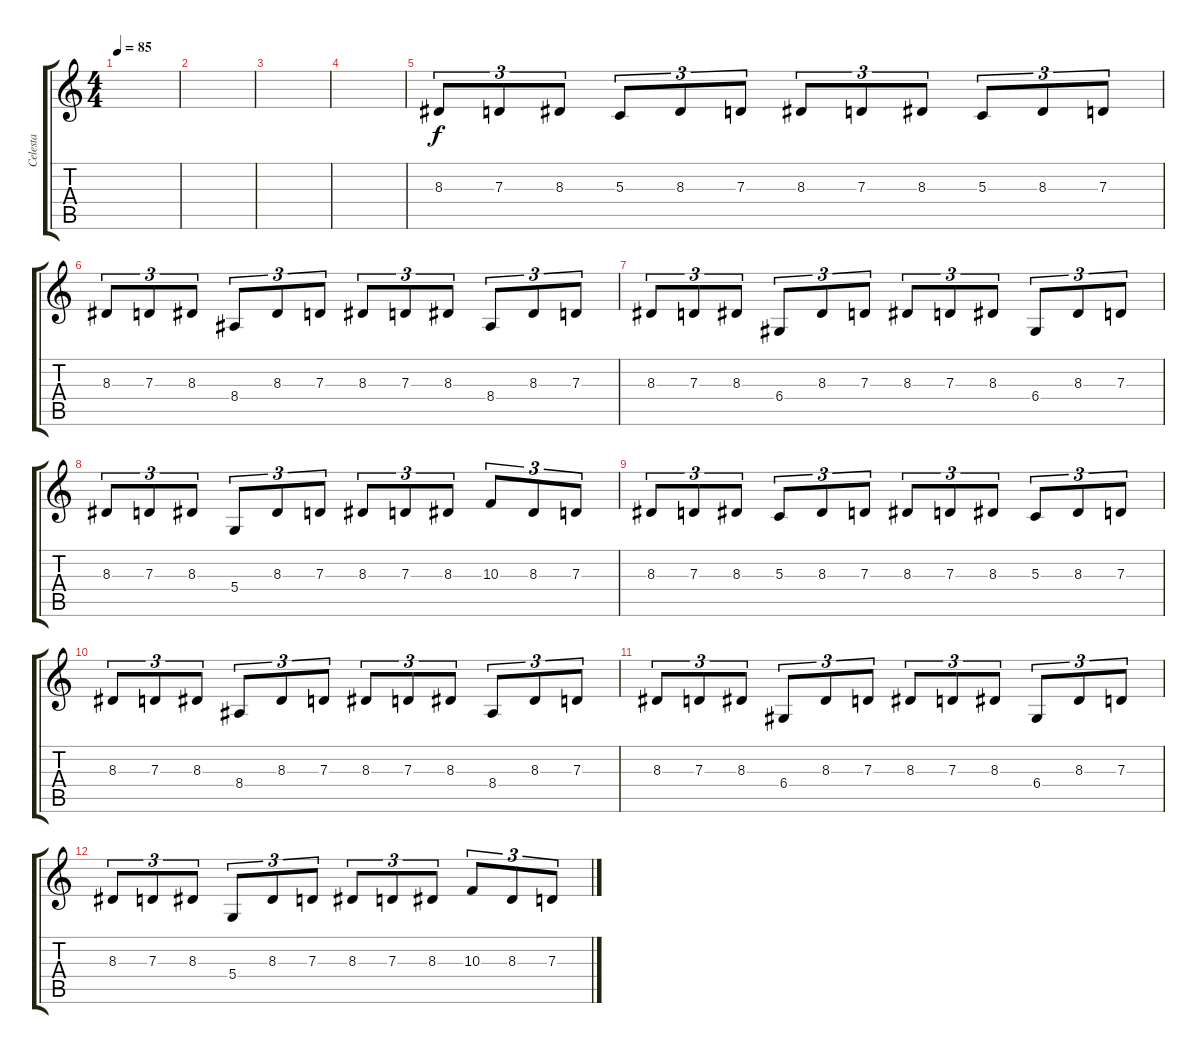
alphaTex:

\track ("Celesta" "Celesta") {instrument celesta}
\staff {score tabs}
\tuning (E4 B3 G3 D3 A2 E2) {hide}
\ts (4 4)
\tempo 85
\clef g2
\ks c
|
|
|
|
8.3.8{tu (3 2)} 7.3.8{tu (3 2)} 8.3.8{tu (3 2)} 5.3.8{tu (3 2)} 8.3.8{tu (3 2)} 7.3.8{tu (3 2)} 8.3.8{tu (3 2)} 7.3.8{tu (3 2)} 8.3.8{tu (3 2)} 5.3.8{tu (3 2)} 8.3.8{tu (3 2)} 7.3.8{tu (3 2)} |
8.3.8{tu (3 2)} 7.3.8{tu (3 2)} 8.3.8{tu (3 2)} 8.4.8{tu (3 2)} 8.3.8{tu (3 2)} 7.3.8{tu (3 2)} 8.3.8{tu (3 2)} 7.3.8{tu (3 2)} 8.3.8{tu (3 2)} 8.4.8{tu (3 2)} 8.3.8{tu (3 2)} 7.3.8{tu (3 2)} |
8.3.8{tu (3 2)} 7.3.8{tu (3 2)} 8.3.8{tu (3 2)} 6.4.8{tu (3 2)} 8.3.8{tu (3 2)} 7.3.8{tu (3 2)} 8.3.8{tu (3 2)} 7.3.8{tu (3 2)} 8.3.8{tu (3 2)} 6.4.8{tu (3 2)} 8.3.8{tu (3 2)} 7.3.8{tu (3 2)} |
8.3.8{tu (3 2)} 7.3.8{tu (3 2)} 8.3.8{tu (3 2)} 5.4.8{tu (3 2)} 8.3.8{tu (3 2)} 7.3.8{tu (3 2)} 8.3.8{tu (3 2)} 7.3.8{tu (3 2)} 8.3.8{tu (3 2)} 10.3.8{tu (3 2)} 8.3.8{tu (3 2)} 7.3.8{tu (3 2)} |
8.3.8{tu (3 2)} 7.3.8{tu (3 2)} 8.3.8{tu (3 2)} 5.3.8{tu (3 2)} 8.3.8{tu (3 2)} 7.3.8{tu (3 2)} 8.3.8{tu (3 2)} 7.3.8{tu (3 2)} 8.3.8{tu (3 2)} 5.3.8{tu (3 2)} 8.3.8{tu (3 2)} 7.3.8{tu (3 2)} |
8.3.8{tu (3 2)} 7.3.8{tu (3 2)} 8.3.8{tu (3 2)} 8.4.8{tu (3 2)} 8.3.8{tu (3 2)} 7.3.8{tu (3 2)} 8.3.8{tu (3 2)} 7.3.8{tu (3 2)} 8.3.8{tu (3 2)} 8.4.8{tu (3 2)} 8.3.8{tu (3 2)} 7.3.8{tu (3 2)} |
8.3.8{tu (3 2)} 7.3.8{tu (3 2)} 8.3.8{tu (3 2)} 6.4.8{tu (3 2)} 8.3.8{tu (3 2)} 7.3.8{tu (3 2)} 8.3.8{tu (3 2)} 7.3.8{tu (3 2)} 8.3.8{tu (3 2)} 6.4.8{tu (3 2)} 8.3.8{tu (3 2)} 7.3.8{tu (3 2)} |
8.3.8{tu (3 2)} 7.3.8{tu (3 2)} 8.3.8{tu (3 2)} 5.4.8{tu (3 2)} 8.3.8{tu (3 2)} 7.3.8{tu (3 2)} 8.3.8{tu (3 2)} 7.3.8{tu (3 2)} 8.3.8{tu (3 2)} 10.3.8{tu (3 2)} 8.3.8{tu (3 2)} 7.3.8{tu (3 2)}
